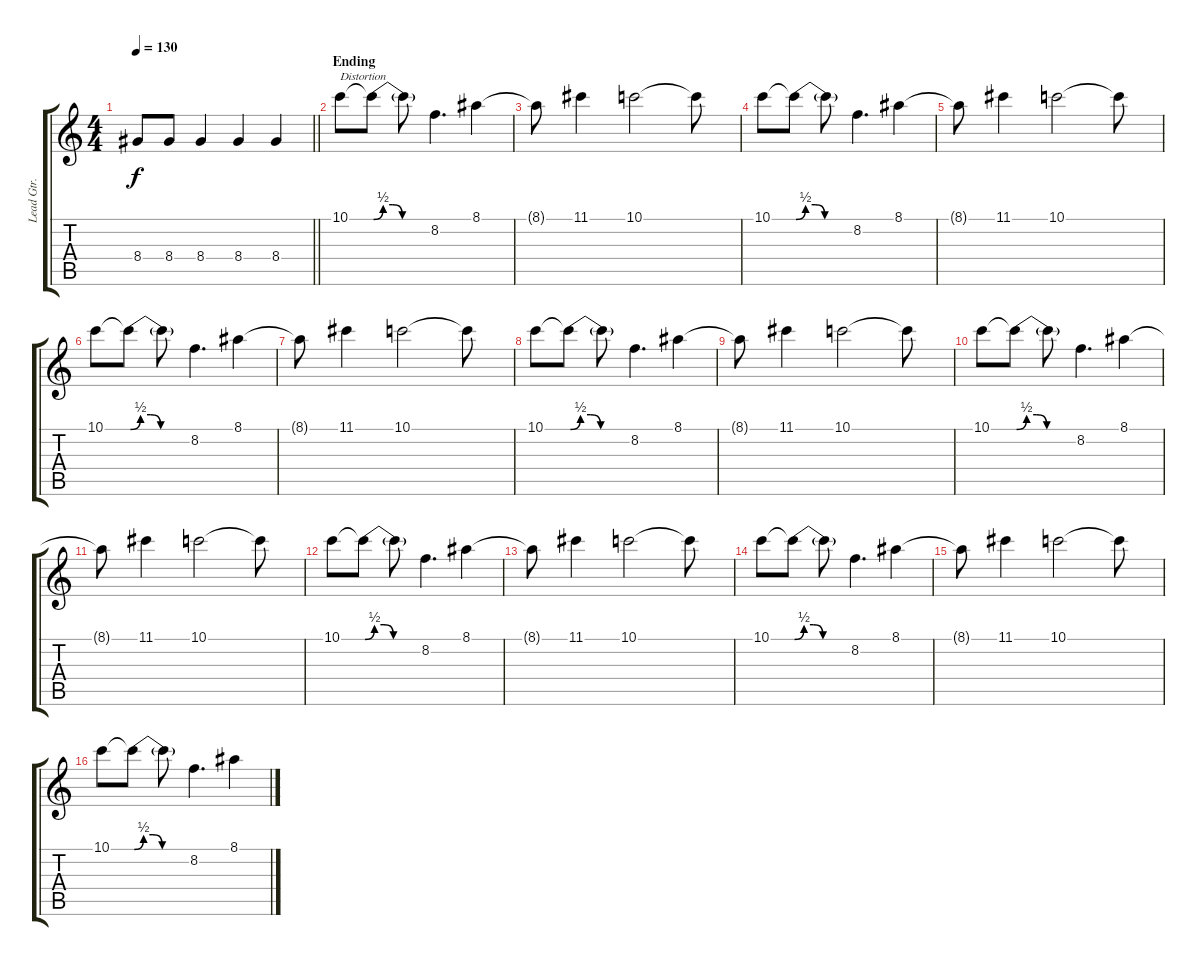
\track ("Lead Gtr." "Lead Gtr.") {instrument distortionguitar}
\staff {score tabs}
\tuning (D4 A3 F3 C3 G2 C2) {hide}
\ts (4 4)
\tempo 130
\clef g2
\barLineRight lightlight
\ks c
8.4.8{dy f} 8.4.8 8.4.4 8.4.4 8.4.4 |
\section ("" "Ending")
10.1.8{txt "Distortion" instrument distortionguitar} 10.1{be (custom 0 0 10 2 20 2 30 0 60 0) t}.8 10.1{t}.8 8.2.4{d} 8.1.4 |
8.1{t}.8 11.1.4 10.1.2 10.1{t}.8 |
10.1.8 10.1{be (custom 0 0 10 2 20 2 30 0 60 0) t}.8 10.1{t}.8 8.2.4{d} 8.1.4 |
8.1{t}.8 11.1.4 10.1.2 10.1{t}.8 |
10.1.8 10.1{be (custom 0 0 10 2 20 2 30 0 60 0) t}.8 10.1{t}.8 8.2.4{d} 8.1.4 |
8.1{t}.8 11.1.4 10.1.2 10.1{t}.8 |
10.1.8 10.1{be (custom 0 0 10 2 20 2 30 0 60 0) t}.8 10.1{t}.8 8.2.4{d} 8.1.4 |
8.1{t}.8 11.1.4 10.1.2 10.1{t}.8 |
10.1.8 10.1{be (custom 0 0 10 2 20 2 30 0 60 0) t}.8 10.1{t}.8 8.2.4{d} 8.1.4 |
8.1{t}.8 11.1.4 10.1.2 10.1{t}.8 |
10.1.8 10.1{be (custom 0 0 10 2 20 2 30 0 60 0) t}.8 10.1{t}.8 8.2.4{d} 8.1.4 |
8.1{t}.8 11.1.4 10.1.2 10.1{t}.8 |
10.1.8 10.1{be (custom 0 0 10 2 20 2 30 0 60 0) t}.8 10.1{t}.8 8.2.4{d} 8.1.4 |
8.1{t}.8 11.1.4 10.1.2 10.1{t}.8 |
10.1.8 10.1{be (custom 0 0 10 2 20 2 30 0 60 0) t}.8 10.1{t}.8 8.2.4{d} 8.1.4
